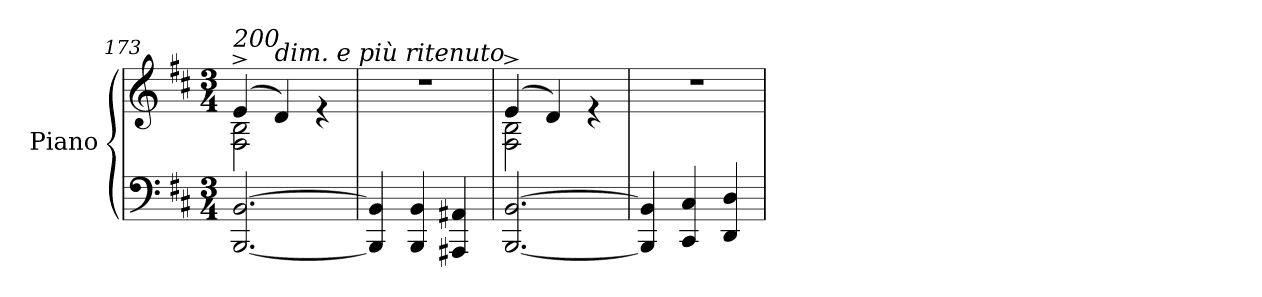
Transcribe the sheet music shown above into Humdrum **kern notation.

**kern	**kern
*part1	*part1
*staff2	*staff1
*I"Piano	*
*I'Pno	*
*clefF4	*clefG2
*k[f#c#]	*k[f#c#]
*M3/4	*M3/4
=173	=173
*	*^
!	!LO:TX:a:i:t=200	!
[2.BBB/ [2.BB/	(4e^/	2F#\ 2B\
!	!LO:TX:a:i:t=dim. e più ritenuto	!
.	4d/)	.
.	4re	4ryy
=174	=174	=174
!	!LO:TX:a:i:t=175	!
*	*v	*v
4BBB/] 4BB/]	2.r
4BBB/ 4BB/	.
4AAA#X/ 4AA#X/	.
=175	=175
*	*^
[2.BBB/ [2.BB/	(4e^/	2F#\ 2B\
.	4d/)	.
.	4re	4ryy
=176	=176	=176
!	!LO:TX:a:i:t=165	!
*	*v	*v
4BBB/] 4BB/]	2.r
4CC#/ 4C#/	.
4DD/ 4D/	.
=	=
*-	*-
